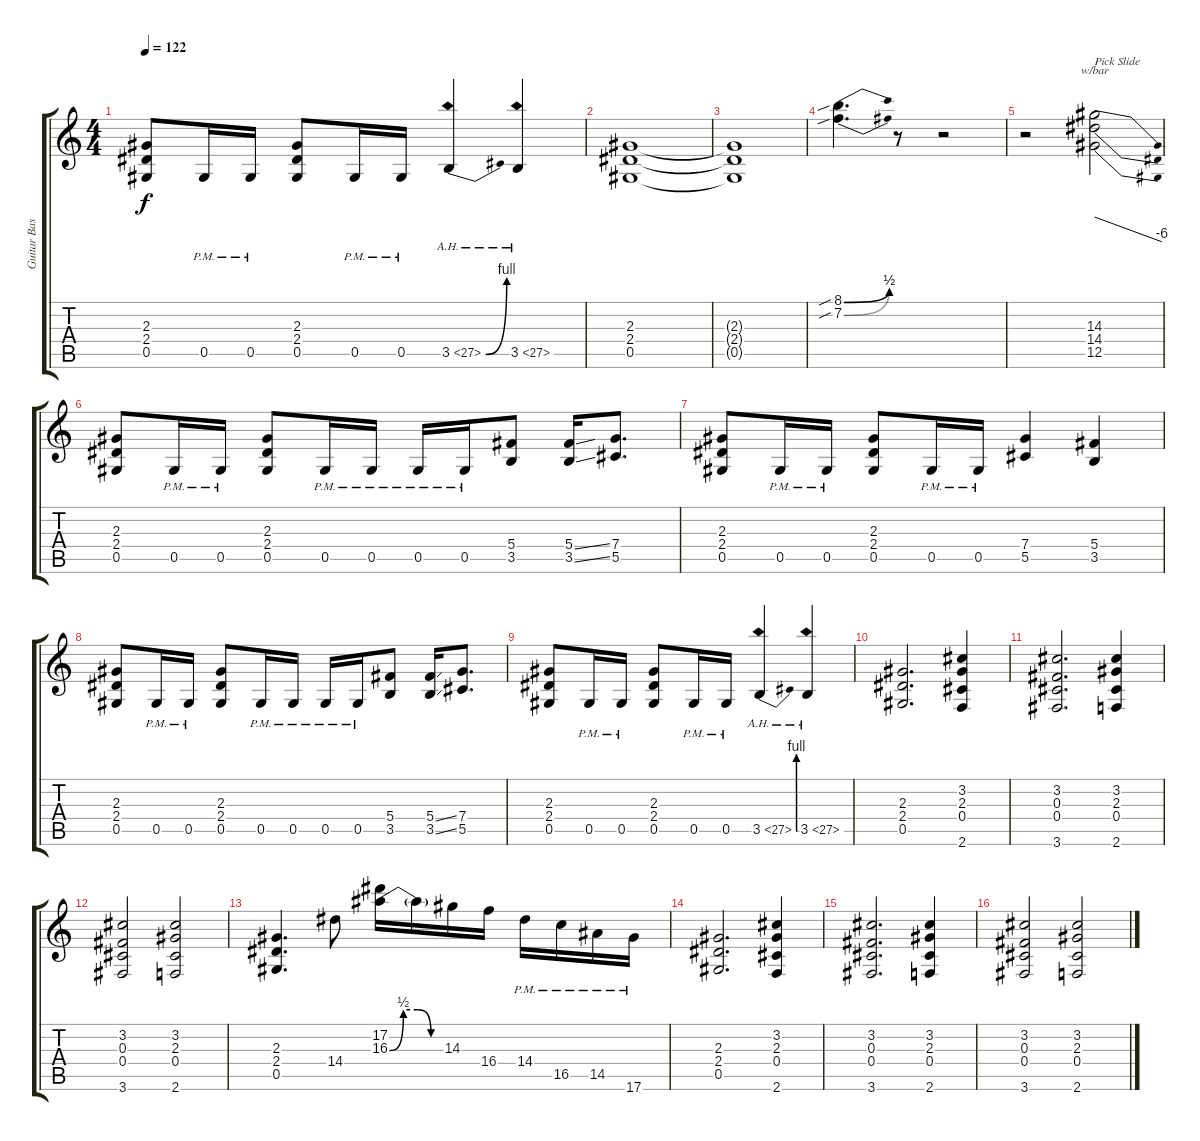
\track ("Guitar Base" "Guitar Bas") {instrument distortionguitar}
\staff {score tabs}
\tuning (Eb4 Bb3 Gb3 Db3 Ab2 Eb2) {hide}
\ts (4 4)
\tempo 122
\clef g2
\ks c
(2.3 2.4 0.5).8{dy f} 0.5{pm}.16 0.5{pm}.16 (2.3 2.4 0.5).8 0.5{pm}.16 0.5{pm}.16 3.5{be (bend 0 0 60 4) ah 24}.4 3.5{ah 24}.4 |
(2.3 2.4 0.5).1 |
(2.3{t} 2.4{t} 0.5{t}).1 |
(8.1{be (bend 0 0 60 2) sib} 7.2{be (bend 0 0 60 2) sib}).4{d} r.8 r.2 |
r.2 (14.3 14.4 12.5).2{tbe (dive default 0 0 60 -24) txt "Pick Slide"} |
(2.3 2.4 0.5).8 0.5{pm}.16 0.5{pm}.16 (2.3 2.4 0.5).8 0.5{pm}.16 0.5{pm}.16 0.5{pm}.16 0.5{pm}.16 (5.4 3.5).8 (5.4{ss} 3.5{ss}).16 (7.4 5.5).8{d} |
(2.3 2.4 0.5).8 0.5{pm}.16 0.5{pm}.16 (2.3 2.4 0.5).8 0.5{pm}.16 0.5{pm}.16 (7.4 5.5).4 (5.4 3.5).4 |
(2.3 2.4 0.5).8 0.5{pm}.16 0.5{pm}.16 (2.3 2.4 0.5).8 0.5{pm}.16 0.5{pm}.16 0.5{pm}.16 0.5{pm}.16 (5.4 3.5).8 (5.4{ss} 3.5{ss}).16 (7.4 5.5).8{d} |
(2.3 2.4 0.5).8 0.5{pm}.16 0.5{pm}.16 (2.3 2.4 0.5).8 0.5{pm}.16 0.5{pm}.16 3.5{be (bend 0 0 60 4) ah 24}.4 3.5{ah 24}.4 |
(2.3 2.4 0.5).2{d} (3.2 2.3 0.4 2.6).4 |
(3.2 0.3 0.4 3.6).2{d} (3.2 2.3 0.4 2.6).4 |
(3.2 0.3 0.4 3.6).2 (3.2 2.3 0.4 2.6).2 |
(2.3 2.4 0.5).4{d} 14.4.8 (17.2 16.3{be (custom 0 0 15 2 30 2 45 0 60 0)}).16 16.3{t}.16 14.3.16 16.4.16 14.4{pm}.16 16.5{pm}.16 14.5{pm}.16 17.6{pm}.16 |
(2.3 2.4 0.5).2{d} (3.2 2.3 0.4 2.6).4 |
(3.2 0.3 0.4 3.6).2{d} (3.2 2.3 0.4 2.6).4 |
(3.2 0.3 0.4 3.6).2 (3.2 2.3 0.4 2.6).2
